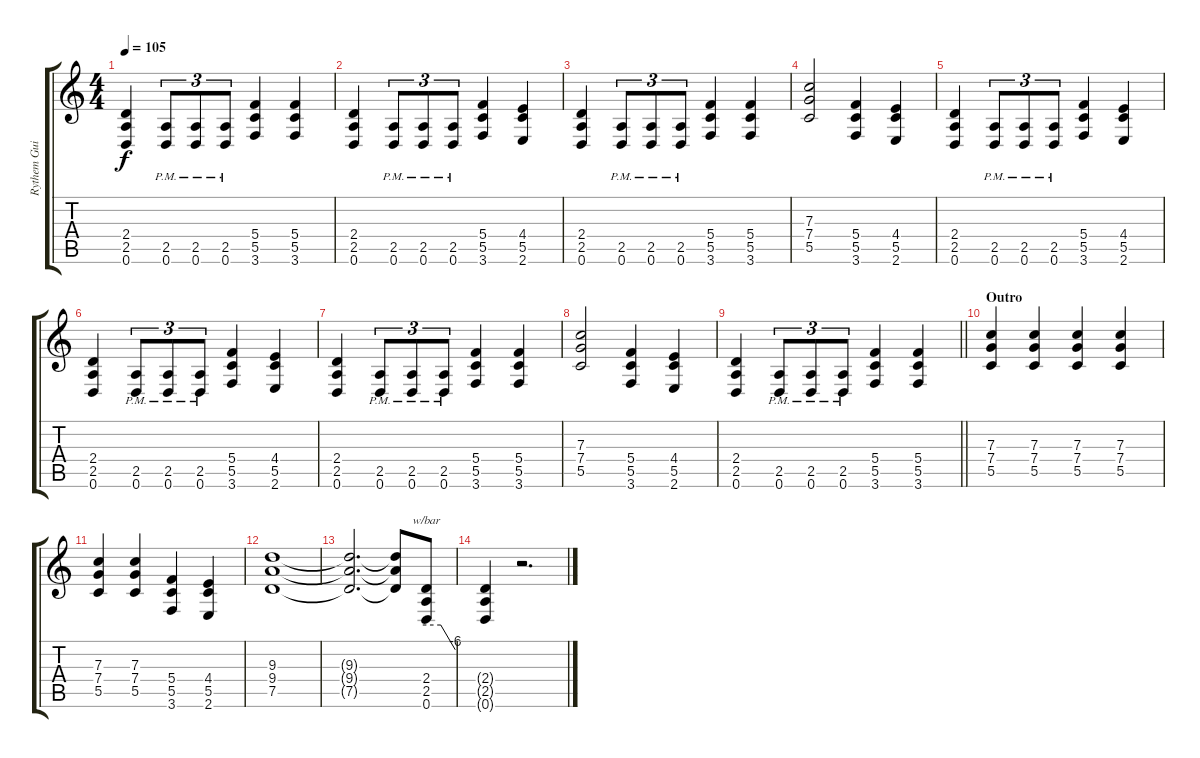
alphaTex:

\track ("Rythem Guitar 2" "Rythem Gui") {instrument distortionguitar}
\staff {score tabs}
\tuning (D4 A3 F3 C3 G2 D2) {hide}
\ts (4 4)
\tempo 105
\clef g2
\ks c
(2.4 2.5 0.6).4{dy f} (2.5{pm} 0.6{pm}).8{tu (3 2)} (2.5{pm} 0.6{pm}).8{tu (3 2)} (2.5{pm} 0.6{pm}).8{tu (3 2)} (5.4 5.5 3.6).4 (5.4 5.5 3.6).4 |
(2.4 2.5 0.6).4 (2.5{pm} 0.6{pm}).8{tu (3 2)} (2.5{pm} 0.6{pm}).8{tu (3 2)} (2.5{pm} 0.6{pm}).8{tu (3 2)} (5.4 5.5 3.6).4 (4.4 5.5 2.6).4 |
(2.4 2.5 0.6).4 (2.5{pm} 0.6{pm}).8{tu (3 2)} (2.5{pm} 0.6{pm}).8{tu (3 2)} (2.5{pm} 0.6{pm}).8{tu (3 2)} (5.4 5.5 3.6).4 (5.4 5.5 3.6).4 |
(7.3 7.4 5.5).2 (5.4 5.5 3.6).4 (4.4 5.5 2.6).4 |
(2.4 2.5 0.6).4 (2.5{pm} 0.6{pm}).8{tu (3 2)} (2.5{pm} 0.6{pm}).8{tu (3 2)} (2.5{pm} 0.6{pm}).8{tu (3 2)} (5.4 5.5 3.6).4 (4.4 5.5 2.6).4 |
(2.4 2.5 0.6).4 (2.5{pm} 0.6{pm}).8{tu (3 2)} (2.5{pm} 0.6{pm}).8{tu (3 2)} (2.5{pm} 0.6{pm}).8{tu (3 2)} (5.4 5.5 3.6).4 (4.4 5.5 2.6).4 |
(2.4 2.5 0.6).4 (2.5{pm} 0.6{pm}).8{tu (3 2)} (2.5{pm} 0.6{pm}).8{tu (3 2)} (2.5{pm} 0.6{pm}).8{tu (3 2)} (5.4 5.5 3.6).4 (5.4 5.5 3.6).4 |
(7.3 7.4 5.5).2 (5.4 5.5 3.6).4 (4.4 5.5 2.6).4 |
\barLineRight lightlight
(2.4 2.5 0.6).4 (2.5{pm} 0.6{pm}).8{tu (3 2)} (2.5{pm} 0.6{pm}).8{tu (3 2)} (2.5{pm} 0.6{pm}).8{tu (3 2)} (5.4 5.5 3.6).4 (5.4 5.5 3.6).4 |
\section ("" "Outro")
(7.3 7.4 5.5).4 (7.3 7.4 5.5).4 (7.3 7.4 5.5).4 (7.3 7.4 5.5).4 |
(7.3 7.4 5.5).4 (7.3 7.4 5.5).4 (5.4 5.5 3.6).4 (4.4 5.5 2.6).4 |
(9.3 9.4 7.5).1 |
(9.3{t} 9.4{t} 7.5{t}).2{d} (9.3{t} 9.4{t} 7.5{t}).8 (2.4 2.5 0.6).8{tbe (custom default 0 0 30 0 60 -24)} |
(2.4{t} 2.5{t} 0.6{t}).4 r.2{d}
